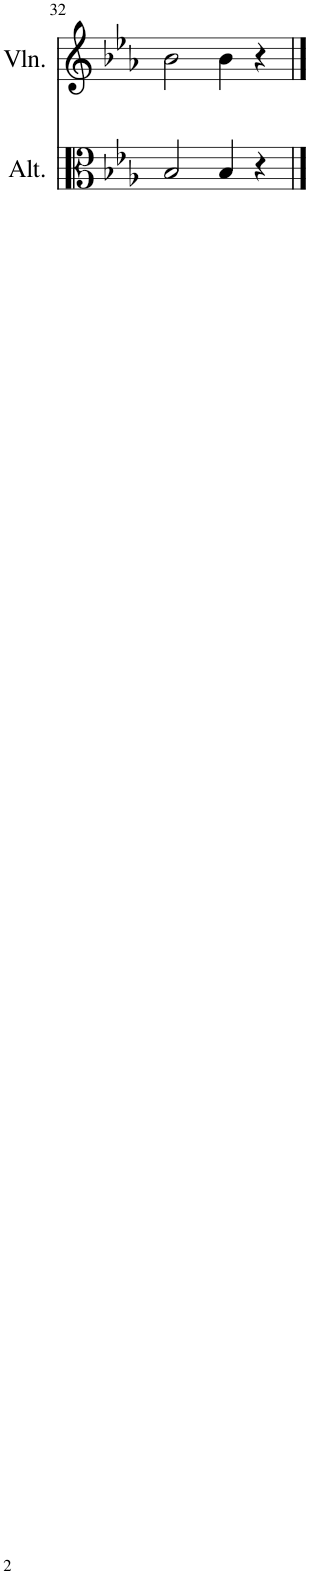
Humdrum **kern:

**kern	**kern
*part2	*part1
*staff2	*staff1
*I"Alto	*I"Violon
*I'Alt.	*I'Vln.
!!LO:PB:g=z
*clefC3	*clefG2
*k[b-e-a-]	*k[b-e-a-]
*M4/4	*M4/4
=32	=32
2B-/	2b-\
4B-/	4b-\
4r	4r
==	==
*-	*-
